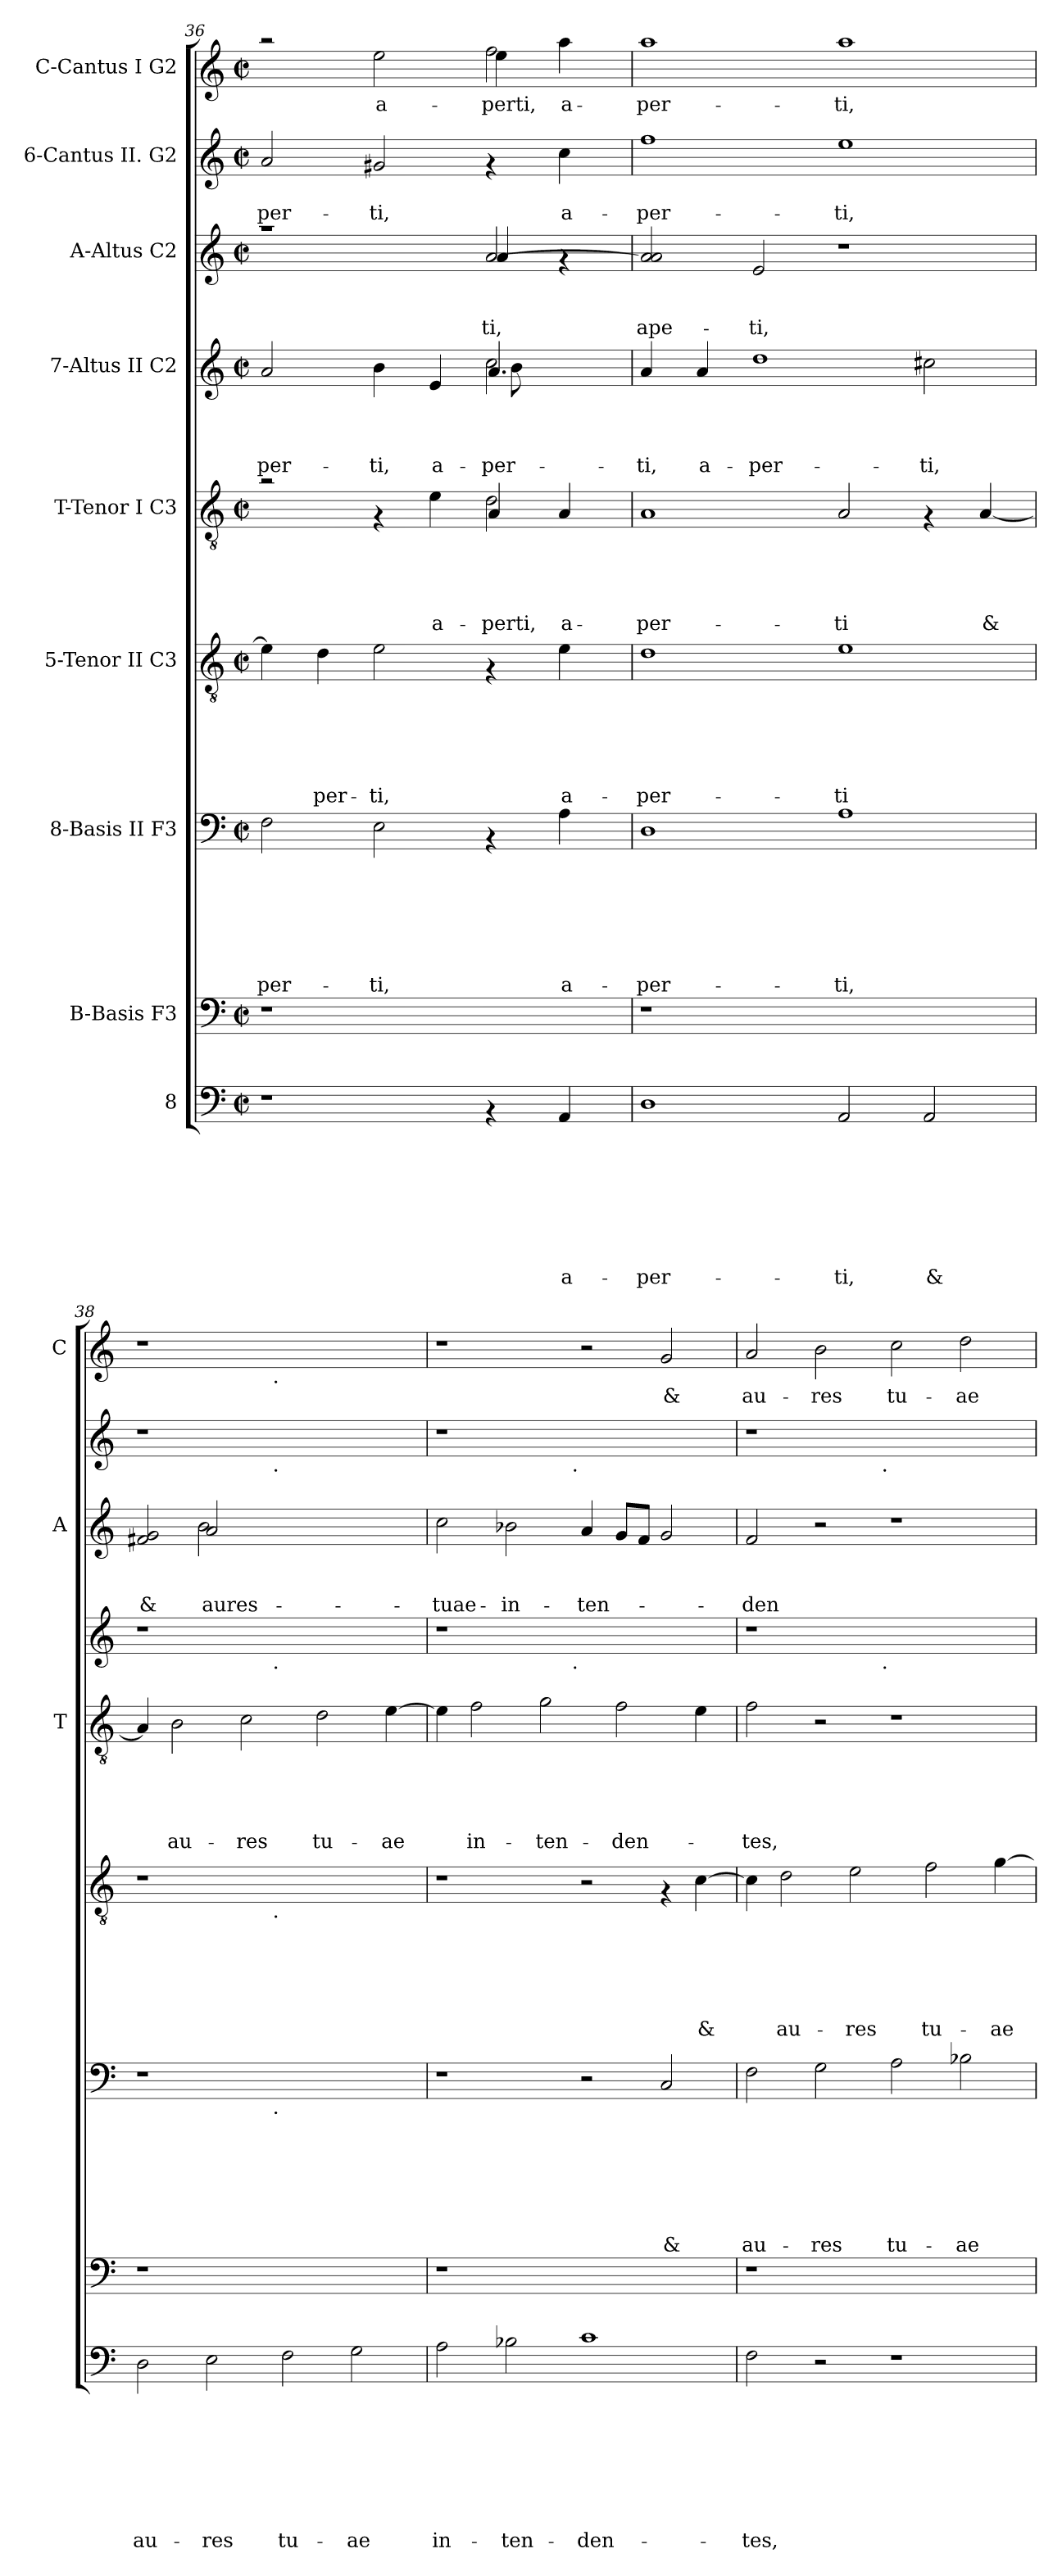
**kern	**text	**text	**text	**text	**text	**text	**text	**text	**kern	**kern	**text	**text	**text	**text	**text	**text	**text	**kern	**text	**text	**text	**text	**text	**text	**kern	**text	**text	**text	**text	**text	**kern	**text	**text	**text	**text	**kern	**text	**text	**text	**kern	**text	**text	**kern	**text
*part9	*part9	*part9	*part9	*part9	*part9	*part9	*part9	*part9	*part8	*part7	*part7	*part7	*part7	*part7	*part7	*part7	*part7	*part6	*part6	*part6	*part6	*part6	*part6	*part6	*part5	*part5	*part5	*part5	*part5	*part5	*part4	*part4	*part4	*part4	*part4	*part3	*part3	*part3	*part3	*part2	*part2	*part2	*part1	*part1
*staff9	*staff9	*staff9	*staff9	*staff9	*staff9	*staff9	*staff9	*staff9	*staff8	*staff7	*staff7	*staff7	*staff7	*staff7	*staff7	*staff7	*staff7	*staff6	*staff6	*staff6	*staff6	*staff6	*staff6	*staff6	*staff5	*staff5	*staff5	*staff5	*staff5	*staff5	*staff4	*staff4	*staff4	*staff4	*staff4	*staff3	*staff3	*staff3	*staff3	*staff2	*staff2	*staff2	*staff1	*staff1
*I"8	*	*	*	*	*	*	*	*	*I"B-Basis F3	*I"8-Basis II F3	*	*	*	*	*	*	*	*I"5-Tenor II C3	*	*	*	*	*	*	*I"T-Tenor I C3	*	*	*	*	*	*I"7-Altus II C2	*	*	*	*	*I"A-Altus C2	*	*	*	*I"6-Cantus II. G2	*	*	*I"C-Cantus I G2	*
*	*	*	*	*	*	*	*	*	*	*	*	*	*	*	*	*	*	*	*	*	*	*	*	*	*I'T	*	*	*	*	*	*	*	*	*	*	*I'A	*	*	*	*	*	*	*I'C	*
*clefF4	*	*	*	*	*	*	*	*	*clefF4	*clefF4	*	*	*	*	*	*	*	*clefGv2	*	*	*	*	*	*	*clefGv2	*	*	*	*	*	*clefG2	*	*	*	*	*clefG2	*	*	*	*clefG2	*	*	*clefG2	*
*k[]	*	*	*	*	*	*	*	*	*k[]	*k[]	*	*	*	*	*	*	*	*k[]	*	*	*	*	*	*	*k[]	*	*	*	*	*	*k[]	*	*	*	*	*k[]	*	*	*	*k[]	*	*	*k[]	*
*C:	*	*	*	*	*	*	*	*	*C:	*C:	*	*	*	*	*	*	*	*C:	*	*	*	*	*	*	*C:	*	*	*	*	*	*C:	*	*	*	*	*C:	*	*	*	*C:	*	*	*C:	*
*M2/2	*	*	*	*	*	*	*	*	*M2/2	*M2/2	*	*	*	*	*	*	*	*M2/2	*	*	*	*	*	*	*M2/2	*	*	*	*	*	*M2/2	*	*	*	*	*M2/2	*	*	*	*M2/2	*	*	*M2/2	*
*met(c|)	*	*	*	*	*	*	*	*	*met(c|)	*met(c|)	*	*	*	*	*	*	*	*met(c|)	*	*	*	*	*	*	*met(c|)	*	*	*	*	*	*met(c|)	*	*	*	*	*met(c|)	*	*	*	*met(c|)	*	*	*met(c|)	*
=36	=36	=36	=36	=36	=36	=36	=36	=36	=36	=36	=36	=36	=36	=36	=36	=36	=36	=36	=36	=36	=36	=36	=36	=36	=36	=36	=36	=36	=36	=36	=36	=36	=36	=36	=36	=36	=36	=36	=36	=36	=36	=36	=36	=36
!	!	!	!	!	!	!	!	!	!	!	!	!	!	!	!	!	!LO:LY:b	!	!	!	!	!	!	!	!	!	!	!	!	!	!	!	!	!	!LO:LY:b	!	!	!	!	!	!	!LO:LY:b	!	!
*	*	*	*	*	*	*	*	*	*	*	*	*	*	*	*	*	*	*	*	*	*	*	*	*	*^	*	*	*	*	*	*^	*	*	*	*	*^	*	*	*	*	*	*	*^	*
*	*	*	*	*	*	*	*	*	*	*	*	*	*	*	*	*	*	*	*	*	*	*	*	*	*	*	*	*	*	*	*	*	*^	*	*	*	*	*	*	*	*	*	*	*	*	*	*	*
1r	.	.	.	.	.	.	.	.	1r	2F\	.	.	.	.	.	.	-per-	4e\]	.	.	.	.	.	.	2ra	1ryy	.	.	.	.	.	2a/	1ryy	1ryy	.	.	.	-per-	1raa	1ryy	.	.	.	2a/	.	-per-	2raa	1ryy	.
!	!	!	!	!	!	!	!	!	!	!	!	!	!	!	!	!	!	!	!	!	!	!	!	!LO:LY:b	!	!	!	!	!	!	!	!	!	!	!	!	!	!	!	!	!	!	!	!	!	!	!	!	!
.	.	.	.	.	.	.	.	.	.	.	.	.	.	.	.	.	.	4d\	.	.	.	.	.	-per-	.	.	.	.	.	.	.	.	.	.	.	.	.	.	.	.	.	.	.	.	.	.	.	.	.
!	!	!	!	!	!	!	!	!	!	!	!	!	!	!	!	!	!LO:LY:b	!	!	!	!	!	!	!LO:LY:b	!	!	!	!	!	!	!	!	!	!	!	!	!	!LO:LY:b	!	!	!	!	!	!	!	!LO:LY:b	!	!	!LO:LY:b
.	.	.	.	.	.	.	.	.	.	2E\	.	.	.	.	.	.	-ti,	2e\	.	.	.	.	.	-ti,	4rF	.	.	.	.	.	.	4b\	.	.	.	.	.	-ti,	.	.	.	.	.	2g#X/	.	-ti,	2ee\	.	a-
!	!	!	!	!	!	!	!	!	!	!	!	!	!	!	!	!	!	!	!	!	!	!	!	!	!	!	!	!	!	!	!LO:LY:b	!	!	!	!	!	!	!LO:LY:b	!	!	!	!	!	!	!	!	!	!	!
.	.	.	.	.	.	.	.	.	.	.	.	.	.	.	.	.	.	.	.	.	.	.	.	.	4e\	.	.	.	.	.	a-	4e/	.	.	.	.	.	a-	.	.	.	.	.	.	.	.	.	.	.
!	!	!	!	!	!	!	!	!	!	!	!	!	!	!	!	!	!	!	!	!	!	!	!	!	!	!	!	!	!	!	!LO:LY:b	!	!	!	!	!	!	!LO:LY:b	!	!	!	!	!LO:LY:b	!	!	!	!	!	!LO:LY:b
4rAA	.	.	.	.	.	.	.	.	2ryy	4rAA	.	.	.	.	.	.	.	4rF	.	.	.	.	.	.	2d\	4A/	.	.	.	.	-perti,-	2cc\	4.a/	8b\	.	.	.	-per-	[<2a/	4a/	.	.	-ti,	4rf	.	.	2ff\	4ee\	-perti,-
.	.	.	.	.	.	.	.	.	.	.	.	.	.	.	.	.	.	.	.	.	.	.	.	.	.	.	.	.	.	.	.	.	.	4.ryy	.	.	.	.	.	.	.	.	.	.	.	.	.	.	.
!	!	!	!	!	!	!	!	!LO:LY:b	!	!	!	!	!	!	!	!	!LO:LY:b	!	!	!	!	!	!	!LO:LY:b	!	!	!	!	!	!	!LO:LY:b	!	!	!	!	!	!	!	!	!	!	!	!	!	!	!LO:LY:b	!	!	!LO:LY:b
4AA/	.	.	.	.	.	.	.	a-	.	4A\	.	.	.	.	.	.	a-	4e\	.	.	.	.	.	a-	.	4A/	.	.	.	.	-a-	.	.	.	.	.	.	.	.	4rf	.	.	.	4cc\	.	a-	.	4aa\	-a-
.	.	.	.	.	.	.	.	.	.	.	.	.	.	.	.	.	.	.	.	.	.	.	.	.	.	.	.	.	.	.	.	.	8ryy	.	.	.	.	.	.	.	.	.	.	.	.	.	.	.	.
*	*	*	*	*	*	*	*	*	*	*	*	*	*	*	*	*	*	*	*	*	*	*	*	*	*v	*v	*	*	*	*	*	*	*	*	*	*	*	*	*v	*v	*	*	*	*	*	*	*v	*v	*
*	*	*	*	*	*	*	*	*	*	*	*	*	*	*	*	*	*	*	*	*	*	*	*	*	*	*	*	*	*	*	*	*v	*v	*	*	*	*	*	*	*	*	*	*	*	*	*
=37	=37	=37	=37	=37	=37	=37	=37	=37	=37	=37	=37	=37	=37	=37	=37	=37	=37	=37	=37	=37	=37	=37	=37	=37	=37	=37	=37	=37	=37	=37	=37	=37	=37	=37	=37	=37	=37	=37	=37	=37	=37	=37	=37	=37	=37
!	!	!	!	!	!	!	!	!LO:LY:b	!	!	!	!	!	!	!	!	!LO:LY:b	!	!	!	!	!	!	!LO:LY:b	!	!	!	!	!	!LO:LY:b	!	!	!	!	!	!LO:LY:b	!	!	!	!LO:LY:b	!	!	!LO:LY:b	!	!LO:LY:b
*	*	*	*	*	*	*	*	*	*	*	*	*	*	*	*	*	*	*	*	*	*	*	*	*	*	*	*	*	*	*	*v	*v	*	*	*	*	*	*	*	*	*	*	*	*	*
1D	.	.	.	.	.	.	.	-per-	1r	1D	.	.	.	.	.	.	-per-	1d	.	.	.	.	.	-per-	1A	.	.	.	.	-per-	4a/	.	.	.	-ti,	2a/] 2a/	.	.	ape-	1ff	.	-per-	1aa	-per-
!	!	!	!	!	!	!	!	!	!	!	!	!	!	!	!	!	!	!	!	!	!	!	!	!	!	!	!	!	!	!	!	!	!	!	!LO:LY:b	!	!	!	!	!	!	!	!	!
.	.	.	.	.	.	.	.	.	.	.	.	.	.	.	.	.	.	.	.	.	.	.	.	.	.	.	.	.	.	.	4a/	.	.	.	a-	.	.	.	.	.	.	.	.	.
!	!	!	!	!	!	!	!	!	!	!	!	!	!	!	!	!	!	!	!	!	!	!	!	!	!	!	!	!	!	!	!	!	!	!	!LO:LY:b	!	!	!	!LO:LY:b	!	!	!	!	!
.	.	.	.	.	.	.	.	.	.	.	.	.	.	.	.	.	.	.	.	.	.	.	.	.	.	.	.	.	.	.	1dd	.	.	.	-per-	2e/	.	.	-ti,	.	.	.	.	.
!	!	!	!	!	!	!	!	!LO:LY:b	!	!	!	!	!	!	!	!	!LO:LY:b	!	!	!	!	!	!	!LO:LY:b	!	!	!	!	!	!LO:LY:b	!	!	!	!	!	!	!	!	!	!	!	!LO:LY:b	!	!LO:LY:b
2AA/	.	.	.	.	.	.	.	-ti,	1ryy	1A	.	.	.	.	.	.	-ti,	1e	.	.	.	.	.	-ti	2A/	.	.	.	.	-ti	.	.	.	.	.	1r	.	.	.	1ee	.	-ti,	1aa	-ti,
!	!	!	!	!	!	!	!	!LO:LY:b	!	!	!	!	!	!	!	!	!	!	!	!	!	!	!	!	!	!	!	!	!	!	!	!	!	!	!LO:LY:b	!	!	!	!	!	!	!	!	!
2AA/	.	.	.	.	.	.	.	&	.	.	.	.	.	.	.	.	.	.	.	.	.	.	.	.	4rF	.	.	.	.	.	2cc#X\	.	.	.	-ti,	.	.	.	.	.	.	.	.	.
!	!	!	!	!	!	!	!	!	!	!	!	!	!	!	!	!	!	!	!	!	!	!	!	!	!	!	!	!	!	!LO:LY:b	!	!	!	!	!	!	!	!	!	!	!	!	!	!
.	.	.	.	.	.	.	.	.	.	.	.	.	.	.	.	.	.	.	.	.	.	.	.	.	[<4A/	.	.	.	.	&	.	.	.	.	.	.	.	.	.	.	.	.	.	.
!!LO:PB:g=z
=38	=38	=38	=38	=38	=38	=38	=38	=38	=38	=38	=38	=38	=38	=38	=38	=38	=38	=38	=38	=38	=38	=38	=38	=38	=38	=38	=38	=38	=38	=38	=38	=38	=38	=38	=38	=38	=38	=38	=38	=38	=38	=38	=38	=38
!	!	!	!	!	!	!	!	!LO:LY:b	!	!	!	!	!	!	!	!	!	!	!	!	!	!	!	!	!	!	!	!	!	!	!	!	!	!	!	!	!	!	!LO:LY:b	!	!	!	!	!
*	*	*	*	*	*	*	*	*	*	*^	*	*	*	*	*	*	*	*^	*	*	*	*	*	*	*	*	*	*	*	*	*^	*	*	*	*	*^	*	*	*	*^	*	*	*^	*
2D\	.	.	.	.	.	.	.	au-	1r	1r	2ryy	.	.	.	.	.	.	.	1r	2ryy	.	.	.	.	.	.	4A/]	.	.	.	.	.	1r	2ryy	.	.	.	.	2f#X/ 2g/	2ryy	.	.	&	1r	2ryy	.	.	1r	2ryy	.
!	!	!	!	!	!	!	!	!	!	!	!	!	!	!	!	!	!	!	!	!	!	!	!	!	!	!	!	!	!	!	!	!LO:LY:b	!	!	!	!	!	!	!	!	!	!	!	!	!	!	!	!	!	!
.	.	.	.	.	.	.	.	.	.	.	.	.	.	.	.	.	.	.	.	.	.	.	.	.	.	.	2B\	.	.	.	.	au-	.	.	.	.	.	.	.	.	.	.	.	.	.	.	.	.	.	.
!	!	!	!	!	!	!	!	!LO:LY:b	!	!	!	!	!	!	!	!	!	!	!	!	!	!	!	!	!	!	!	!	!	!	!	!	!	!	!	!	!	!	!	!	!	!	!LO:LY:b	!	!	!	!	!	!	!
2E\	.	.	.	.	.	.	.	-res	.	.	4...ryy	.	.	.	.	.	.	.	.	4...ryy	.	.	.	.	.	.	.	.	.	.	.	.	.	4...ryy	.	.	.	.	2a/	2b\	.	.	aures-	.	4...ryy	.	.	.	4...ryy	.
!	!	!	!	!	!	!	!	!	!	!	!	!	!	!	!	!	!	!	!	!	!	!	!	!	!	!	!	!	!	!	!	!LO:LY:b	!	!	!	!	!	!	!	!	!	!	!	!	!	!	!	!	!	!
.	.	.	.	.	.	.	.	.	.	.	.	.	.	.	.	.	.	.	.	.	.	.	.	.	.	.	2c\	.	.	.	.	-res	.	.	.	.	.	.	.	.	.	.	.	.	.	.	.	.	.	.
!	!	!	!	!	!	!	!	!	!	!	!	!	!	!	!	!	!	!	!	!	!	!	!	!	!	!	!	!	!	!	!	!	!	!	!	!	!	!	!	!	!	!	!	!	!	!	!	!	!LO:TX:b:t=.	!
!	!	!	!	!	!	!	!	!	!	!	!	!	!	!	!	!	!	!	!	!	!	!	!	!	!	!	!	!	!	!	!	!	!	!	!	!	!	!	!	!	!	!	!	!	!LO:TX:b:t=.	!	!	!	!	!
!	!	!	!	!	!	!	!	!	!	!	!	!	!	!	!	!	!	!	!	!	!	!	!	!	!	!	!	!	!	!	!	!	!	!LO:TX:b:t=.	!	!	!	!	!	!	!	!	!	!	!	!	!	!	!	!
!	!	!	!	!	!	!	!	!	!	!	!	!	!	!	!	!	!	!	!	!LO:TX:b:t=.	!	!	!	!	!	!	!	!	!	!	!	!	!	!	!	!	!	!	!	!	!	!	!	!	!	!	!	!	!	!
!	!	!	!	!	!	!	!	!	!	!	!LO:TX:b:t=.	!	!	!	!	!	!	!	!	!	!	!	!	!	!	!	!	!	!	!	!	!	!	!	!	!	!	!	!	!	!	!	!	!	!	!	!	!	!	!
.	.	.	.	.	.	.	.	.	.	.	1ryy	.	.	.	.	.	.	.	.	1ryy	.	.	.	.	.	.	.	.	.	.	.	.	.	1ryy	.	.	.	.	.	.	.	.	.	.	1ryy	.	.	.	1ryy	.
!	!	!	!	!	!	!	!	!LO:LY:b	!	!	!	!	!	!	!	!	!	!	!	!	!	!	!	!	!	!	!	!	!	!	!	!	!	!	!	!	!	!	!	!	!	!	!	!	!	!	!	!	!	!
2F\	.	.	.	.	.	.	.	tu-	1ryy	1ryy	.	.	.	.	.	.	.	.	1ryy	.	.	.	.	.	.	.	.	.	.	.	.	.	1ryy	.	.	.	.	.	1ryy	1ryy	.	.	.	1ryy	.	.	.	1ryy	.	.
!	!	!	!	!	!	!	!	!	!	!	!	!	!	!	!	!	!	!	!	!	!	!	!	!	!	!	!	!	!	!	!	!LO:LY:b	!	!	!	!	!	!	!	!	!	!	!	!	!	!	!	!	!	!
.	.	.	.	.	.	.	.	.	.	.	.	.	.	.	.	.	.	.	.	.	.	.	.	.	.	.	2d\	.	.	.	.	tu-	.	.	.	.	.	.	.	.	.	.	.	.	.	.	.	.	.	.
!	!	!	!	!	!	!	!	!LO:LY:b	!	!	!	!	!	!	!	!	!	!	!	!	!	!	!	!	!	!	!	!	!	!	!	!	!	!	!	!	!	!	!	!	!	!	!	!	!	!	!	!	!	!
2G\	.	.	.	.	.	.	.	-ae	.	.	.	.	.	.	.	.	.	.	.	.	.	.	.	.	.	.	.	.	.	.	.	.	.	.	.	.	.	.	.	.	.	.	.	.	.	.	.	.	.	.
!	!	!	!	!	!	!	!	!	!	!	!	!	!	!	!	!	!	!	!	!	!	!	!	!	!	!	!	!	!	!	!	!LO:LY:b	!	!	!	!	!	!	!	!	!	!	!	!	!	!	!	!	!	!
.	.	.	.	.	.	.	.	.	.	.	.	.	.	.	.	.	.	.	.	.	.	.	.	.	.	.	[>4e\	.	.	.	.	-ae	.	.	.	.	.	.	.	.	.	.	.	.	.	.	.	.	.	.
.	.	.	.	.	.	.	.	.	.	.	32ryy	.	.	.	.	.	.	.	.	32ryy	.	.	.	.	.	.	.	.	.	.	.	.	.	32ryy	.	.	.	.	.	.	.	.	.	.	32ryy	.	.	.	32ryy	.
=39	=39	=39	=39	=39	=39	=39	=39	=39	=39	=39	=39	=39	=39	=39	=39	=39	=39	=39	=39	=39	=39	=39	=39	=39	=39	=39	=39	=39	=39	=39	=39	=39	=39	=39	=39	=39	=39	=39	=39	=39	=39	=39	=39	=39	=39	=39	=39	=39	=39	=39
!	!	!	!	!	!	!	!	!LO:LY:b	!	!	!	!	!	!	!	!	!	!	!	!	!	!	!	!	!	!	!	!	!	!	!	!	!	!	!	!	!	!	!	!	!	!	!LO:LY:b	!	!	!	!	!	!	!
*	*	*	*	*	*	*	*	*	*	*v	*v	*	*	*	*	*	*	*	*	*	*	*	*	*	*	*	*	*	*	*	*	*	*	*	*	*	*	*	*v	*v	*	*	*	*	*	*	*	*v	*v	*
*	*	*	*	*	*	*	*	*	*	*	*	*	*	*	*	*	*	*v	*v	*	*	*	*	*	*	*	*	*	*	*	*	*	*	*	*	*	*	*	*	*	*	*	*	*	*	*	*
2A\	.	.	.	.	.	.	.	in-	1r	1r	.	.	.	.	.	.	.	1r	.	.	.	.	.	.	4e\]	.	.	.	.	.	1r	2ryy	.	.	.	.	2cc\	.	.	-tuae-	1r	2ryy	.	.	1r	.
!	!	!	!	!	!	!	!	!	!	!	!	!	!	!	!	!	!	!	!	!	!	!	!	!	!	!	!	!	!	!LO:LY:b	!	!	!	!	!	!	!	!	!	!	!	!	!	!	!	!
.	.	.	.	.	.	.	.	.	.	.	.	.	.	.	.	.	.	.	.	.	.	.	.	.	2f\	.	.	.	.	in-	.	.	.	.	.	.	.	.	.	.	.	.	.	.	.	.
!	!	!	!	!	!	!	!	!LO:LY:b	!	!	!	!	!	!	!	!	!	!	!	!	!	!	!	!	!	!	!	!	!	!	!	!	!	!	!	!	!	!	!	!LO:LY:b	!	!	!	!	!	!
2B-X\	.	.	.	.	.	.	.	-ten-	.	.	.	.	.	.	.	.	.	.	.	.	.	.	.	.	.	.	.	.	.	.	.	4...ryy	.	.	.	.	2b-X\	.	.	-in-	.	4...ryy	.	.	.	.
!	!	!	!	!	!	!	!	!	!	!	!	!	!	!	!	!	!	!	!	!	!	!	!	!	!	!	!	!	!	!LO:LY:b	!	!	!	!	!	!	!	!	!	!	!	!	!	!	!	!
.	.	.	.	.	.	.	.	.	.	.	.	.	.	.	.	.	.	.	.	.	.	.	.	.	2g\	.	.	.	.	-ten-	.	.	.	.	.	.	.	.	.	.	.	.	.	.	.	.
!	!	!	!	!	!	!	!	!	!	!	!	!	!	!	!	!	!	!	!	!	!	!	!	!	!	!	!	!	!	!	!	!	!	!	!	!	!	!	!	!	!	!LO:TX:b:t=.	!	!	!	!
!	!	!	!	!	!	!	!	!	!	!	!	!	!	!	!	!	!	!	!	!	!	!	!	!	!	!	!	!	!	!	!	!LO:TX:b:t=.	!	!	!	!	!	!	!	!	!	!	!	!	!	!
.	.	.	.	.	.	.	.	.	.	.	.	.	.	.	.	.	.	.	.	.	.	.	.	.	.	.	.	.	.	.	.	1ryy	.	.	.	.	.	.	.	.	.	1ryy	.	.	.	.
!	!	!	!	!	!	!	!	!LO:LY:b	!	!	!	!	!	!	!	!	!	!	!	!	!	!	!	!	!	!	!	!	!	!	!	!	!	!	!	!	!	!	!	!LO:LY:b	!	!	!	!	!	!
1c	.	.	.	.	.	.	.	-den-	1ryy	2r	.	.	.	.	.	.	.	2r	.	.	.	.	.	.	.	.	.	.	.	.	1ryy	.	.	.	.	.	4a/	.	.	-ten-	1ryy	.	.	.	2r	.
!	!	!	!	!	!	!	!	!	!	!	!	!	!	!	!	!	!	!	!	!	!	!	!	!	!	!	!	!	!	!LO:LY:b	!	!	!	!	!	!	!	!	!	!	!	!	!	!	!	!
.	.	.	.	.	.	.	.	.	.	.	.	.	.	.	.	.	.	.	.	.	.	.	.	.	2f\	.	.	.	.	-den-	.	.	.	.	.	.	8g/L	.	.	.	.	.	.	.	.	.
.	.	.	.	.	.	.	.	.	.	.	.	.	.	.	.	.	.	.	.	.	.	.	.	.	.	.	.	.	.	.	.	.	.	.	.	.	8f/J	.	.	.	.	.	.	.	.	.
!	!	!	!	!	!	!	!	!	!	!	!	!	!	!	!	!	!LO:LY:b	!	!	!	!	!	!	!	!	!	!	!	!	!	!	!	!	!	!	!	!	!	!	!	!	!	!	!	!	!LO:LY:b
.	.	.	.	.	.	.	.	.	.	2C/	.	.	.	.	.	.	&	4rF	.	.	.	.	.	.	.	.	.	.	.	.	.	.	.	.	.	.	2g/	.	.	.	.	.	.	.	2g/	&
!	!	!	!	!	!	!	!	!	!	!	!	!	!	!	!	!	!	!	!	!	!	!	!	!LO:LY:b	!	!	!	!	!	!	!	!	!	!	!	!	!	!	!	!	!	!	!	!	!	!
.	.	.	.	.	.	.	.	.	.	.	.	.	.	.	.	.	.	[>4c\	.	.	.	.	.	&	4e\	.	.	.	.	.	.	.	.	.	.	.	.	.	.	.	.	.	.	.	.	.
.	.	.	.	.	.	.	.	.	.	.	.	.	.	.	.	.	.	.	.	.	.	.	.	.	.	.	.	.	.	.	.	32ryy	.	.	.	.	.	.	.	.	.	32ryy	.	.	.	.
=40	=40	=40	=40	=40	=40	=40	=40	=40	=40	=40	=40	=40	=40	=40	=40	=40	=40	=40	=40	=40	=40	=40	=40	=40	=40	=40	=40	=40	=40	=40	=40	=40	=40	=40	=40	=40	=40	=40	=40	=40	=40	=40	=40	=40	=40	=40
!	!	!	!	!	!	!	!	!LO:LY:b	!	!	!	!	!	!	!	!	!LO:LY:b	!	!	!	!	!	!	!	!	!	!	!	!	!LO:LY:b	!	!	!	!	!	!	!	!	!	!LO:LY:b	!	!	!	!	!	!LO:LY:b
2F\	.	.	.	.	.	.	.	-tes,	1r	2F\	.	.	.	.	.	.	au-	4c\]	.	.	.	.	.	.	2f\	.	.	.	.	-tes,	1r	2ryy	.	.	.	.	2f/	.	.	-den-	1r	2ryy	.	.	2a/	au-
!	!	!	!	!	!	!	!	!	!	!	!	!	!	!	!	!	!	!	!	!	!	!	!	!LO:LY:b	!	!	!	!	!	!	!	!	!	!	!	!	!	!	!	!	!	!	!	!	!	!
.	.	.	.	.	.	.	.	.	.	.	.	.	.	.	.	.	.	2d\	.	.	.	.	.	au-	.	.	.	.	.	.	.	.	.	.	.	.	.	.	.	.	.	.	.	.	.	.
!	!	!	!	!	!	!	!	!	!	!	!	!	!	!	!	!	!LO:LY:b	!	!	!	!	!	!	!	!	!	!	!	!	!	!	!	!	!	!	!	!	!	!	!	!	!	!	!	!	!LO:LY:b
2r	.	.	.	.	.	.	.	.	.	2G\	.	.	.	.	.	.	-res	.	.	.	.	.	.	.	2r	.	.	.	.	.	.	4...ryy	.	.	.	.	2r	.	.	.	.	4...ryy	.	.	2b\	-res
!	!	!	!	!	!	!	!	!	!	!	!	!	!	!	!	!	!	!	!	!	!	!	!	!LO:LY:b	!	!	!	!	!	!	!	!	!	!	!	!	!	!	!	!	!	!	!	!	!	!
.	.	.	.	.	.	.	.	.	.	.	.	.	.	.	.	.	.	2e\	.	.	.	.	.	-res	.	.	.	.	.	.	.	.	.	.	.	.	.	.	.	.	.	.	.	.	.	.
!	!	!	!	!	!	!	!	!	!	!	!	!	!	!	!	!	!	!	!	!	!	!	!	!	!	!	!	!	!	!	!	!	!	!	!	!	!	!	!	!	!	!LO:TX:b:t=.	!	!	!	!
!	!	!	!	!	!	!	!	!	!	!	!	!	!	!	!	!	!	!	!	!	!	!	!	!	!	!	!	!	!	!	!	!LO:TX:b:t=.	!	!	!	!	!	!	!	!	!	!	!	!	!	!
.	.	.	.	.	.	.	.	.	.	.	.	.	.	.	.	.	.	.	.	.	.	.	.	.	.	.	.	.	.	.	.	1ryy	.	.	.	.	.	.	.	.	.	1ryy	.	.	.	.
!	!	!	!	!	!	!	!	!	!	!	!	!	!	!	!	!	!LO:LY:b	!	!	!	!	!	!	!	!	!	!	!	!	!	!	!	!	!	!	!	!	!	!	!	!	!	!	!	!	!LO:LY:b
1r	.	.	.	.	.	.	.	.	1ryy	2A\	.	.	.	.	.	.	tu-	.	.	.	.	.	.	.	1r	.	.	.	.	.	1ryy	.	.	.	.	.	1r	.	.	.	1ryy	.	.	.	2cc\	tu-
!	!	!	!	!	!	!	!	!	!	!	!	!	!	!	!	!	!	!	!	!	!	!	!	!LO:LY:b	!	!	!	!	!	!	!	!	!	!	!	!	!	!	!	!	!	!	!	!	!	!
.	.	.	.	.	.	.	.	.	.	.	.	.	.	.	.	.	.	2f\	.	.	.	.	.	tu-	.	.	.	.	.	.	.	.	.	.	.	.	.	.	.	.	.	.	.	.	.	.
!	!	!	!	!	!	!	!	!	!	!	!	!	!	!	!	!	!LO:LY:b	!	!	!	!	!	!	!	!	!	!	!	!	!	!	!	!	!	!	!	!	!	!	!	!	!	!	!	!	!LO:LY:b
.	.	.	.	.	.	.	.	.	.	2B-X\	.	.	.	.	.	.	-ae	.	.	.	.	.	.	.	.	.	.	.	.	.	.	.	.	.	.	.	.	.	.	.	.	.	.	.	2dd\	-ae
!	!	!	!	!	!	!	!	!	!	!	!	!	!	!	!	!	!	!	!	!	!	!	!	!LO:LY:b	!	!	!	!	!	!	!	!	!	!	!	!	!	!	!	!	!	!	!	!	!	!
.	.	.	.	.	.	.	.	.	.	.	.	.	.	.	.	.	.	[>4g\	.	.	.	.	.	-ae	.	.	.	.	.	.	.	.	.	.	.	.	.	.	.	.	.	.	.	.	.	.
.	.	.	.	.	.	.	.	.	.	.	.	.	.	.	.	.	.	.	.	.	.	.	.	.	.	.	.	.	.	.	.	32ryy	.	.	.	.	.	.	.	.	.	32ryy	.	.	.	.
*	*	*	*	*	*	*	*	*	*	*	*	*	*	*	*	*	*	*	*	*	*	*	*	*	*	*	*	*	*	*	*v	*v	*	*	*	*	*	*	*	*	*v	*v	*	*	*	*
=	=	=	=	=	=	=	=	=	=	=	=	=	=	=	=	=	=	=	=	=	=	=	=	=	=	=	=	=	=	=	=	=	=	=	=	=	=	=	=	=	=	=	=	=
*-	*-	*-	*-	*-	*-	*-	*-	*-	*-	*-	*-	*-	*-	*-	*-	*-	*-	*-	*-	*-	*-	*-	*-	*-	*-	*-	*-	*-	*-	*-	*-	*-	*-	*-	*-	*-	*-	*-	*-	*-	*-	*-	*-	*-
